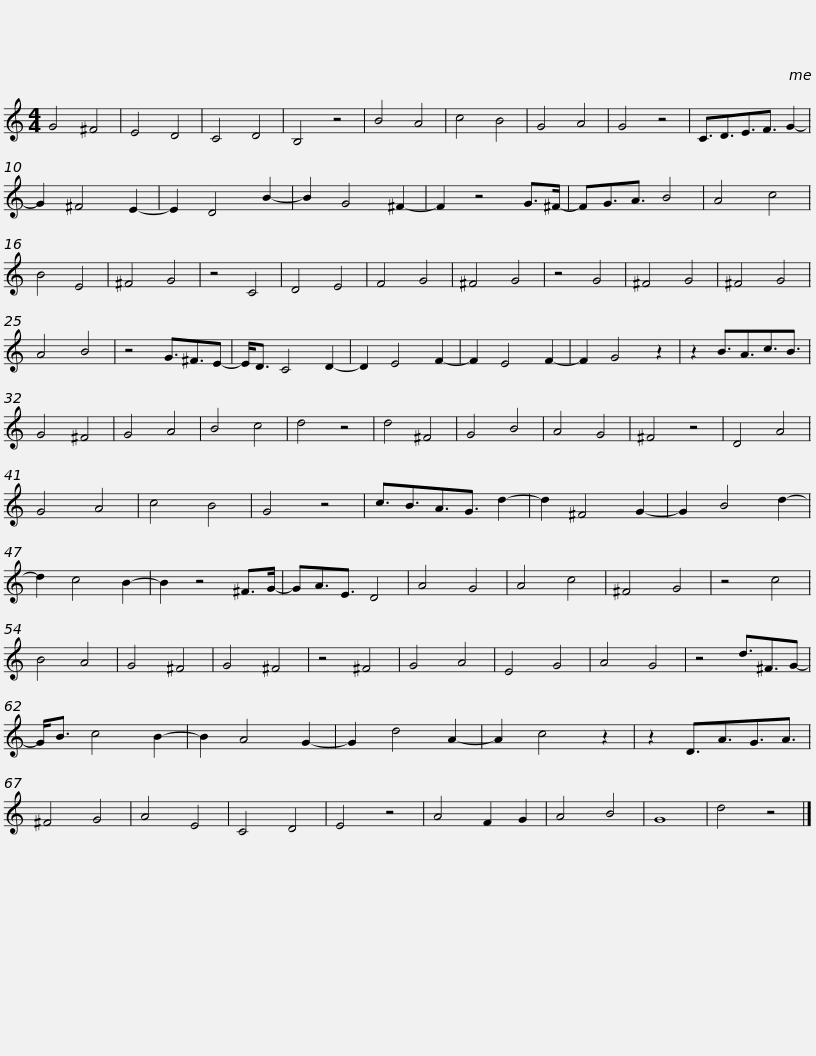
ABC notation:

X:1
L:1/8
M:4/4
I:linebreak $
K:C
V:1 treble
V:1
 G4 ^F4 | E4 D4 | C4 D4 | B,4 z4 | B4 A4 | %5
 c4 B4 | G4 A4 | G4 z4 | C3/2D3/2E3/2F3/2 G2- | G2 ^F4 E2- | %10
 E2 D4 B2- | B2 G4 ^F2- |$ F2 z4 G>^F- | FG3/2A3/2 B4 | A4 c4 | %15
 B4 E4 | ^F4 G4 | z4 C4 | D4 E4 | F4 G4 | %20
 ^F4 G4 | z4 G4 | ^F4 G4 | ^F4 G4 | A4 B4 | %25
 z4 G3/2^F3/2E- |$ E<D C4 D2- | D2 E4 F2- | F2 E4 F2- | F2 G4 z2 | %30
 z2 B3/2A3/2c3/2B3/2 | G4 ^F4 | G4 A4 | B4 c4 | d4 z4 | %35
 d4 ^F4 | G4 B4 | A4 G4 | ^F4 z4 |$ D4 A4 | %40
 G4 A4 | c4 B4 | G4 z4 | c3/2B3/2A3/2G3/2 d2- | d2 ^F4 G2- | %45
 G2 B4 d2- | d2 c4 B2- | B2 z4 ^F>G- | GA3/2E3/2 D4 | A4 G4 | %50
 A4 c4 | ^F4 G4 |$ z4 c4 | B4 A4 | G4 ^F4 | %55
 G4 ^F4 | z4 ^F4 | G4 A4 | E4 G4 | A4 G4 | %60
 z4 d3/2^F3/2G- | G<B c4 B2- | B2 A4 G2- | G2 d4 A2- | A2 c4 z2 |$ %65
 z2 D3/2A3/2G3/2A3/2 | ^F4 G4 | A4 E4 | C4 D4 | E4 z4 | %70
 A4 F2 G2 | A4 B4 | G8 | d4 z4 |] %74
